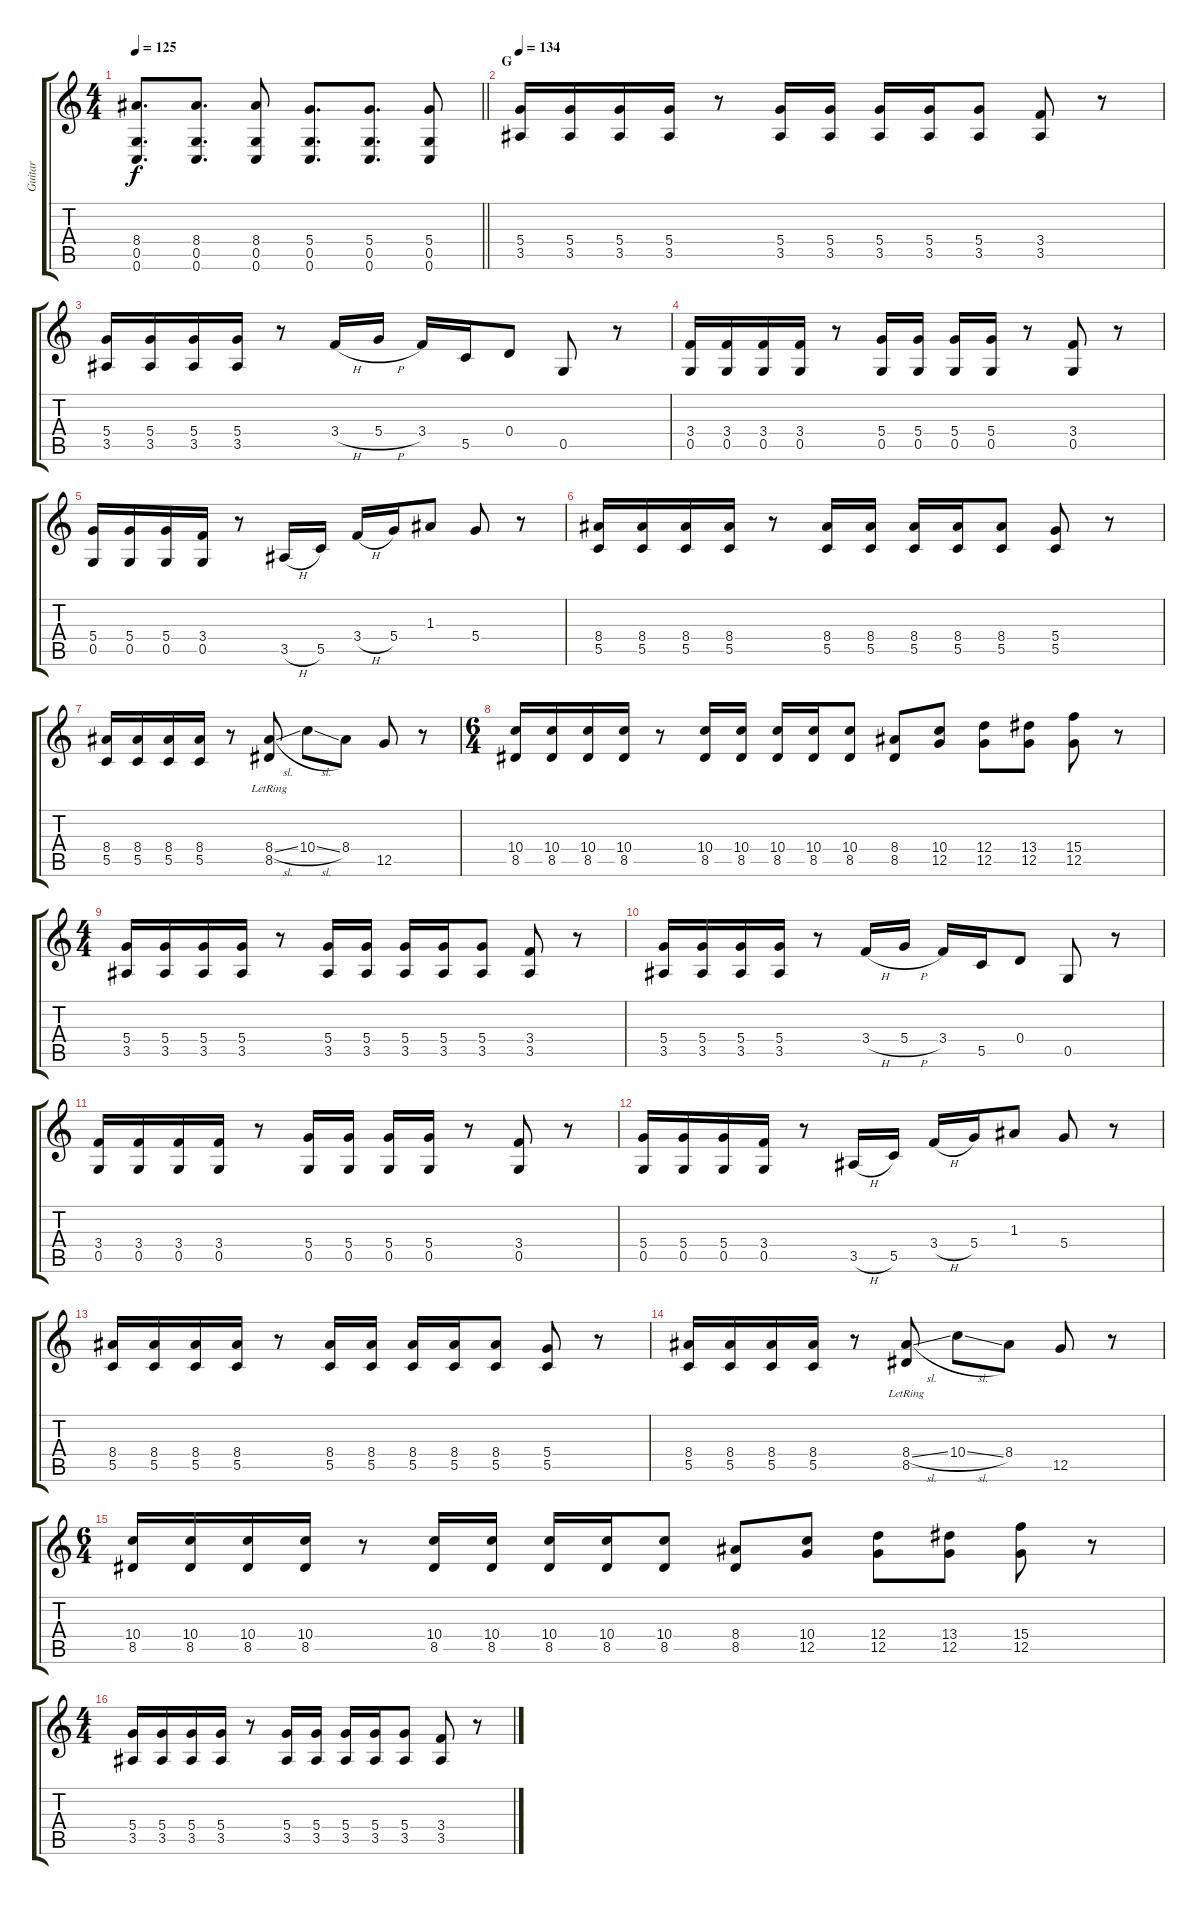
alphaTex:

\track ("Guitar" "Guitar") {instrument electricguitarmuted}
\staff {score tabs}
\tuning (G4 E4 A3 D3 G2 C2) {hide}
\ts (4 4)
\tempo 125
\clef g2
\barLineRight lightlight
\ks c
(8.4 0.5 0.6).8{d dy f} (8.4 0.5 0.6).8{d} (8.4 0.5 0.6).8 (5.4 0.5 0.6).8{d} (5.4 0.5 0.6).8{d} (5.4 0.5 0.6).8 |
\section ("" "G")
\tempo 134
(5.4 3.5).16 (5.4 3.5).16 (5.4 3.5).16 (5.4 3.5).16 r.8 (5.4 3.5).16 (5.4 3.5).16 (5.4 3.5).16 (5.4 3.5).16 (5.4 3.5).8 (3.4 3.5).8 r.8 |
(5.4 3.5).16 (5.4 3.5).16 (5.4 3.5).16 (5.4 3.5).16 r.8 3.4{h}.16 5.4{h}.16 3.4.16 5.5.16 0.4.8 0.5.8 r.8 |
(3.4 0.5).16 (3.4 0.5).16 (3.4 0.5).16 (3.4 0.5).16 r.8 (5.4 0.5).16 (5.4 0.5).16 (5.4 0.5).16 (5.4 0.5).16 r.8 (3.4 0.5).8 r.8 |
(5.4 0.5).16 (5.4 0.5).16 (5.4 0.5).16 (3.4 0.5).16 r.8 3.5{h}.16 5.5.16 3.4{h}.16 5.4.16 1.3.8 5.4.8 r.8 |
(8.4 5.5).16 (8.4 5.5).16 (8.4 5.5).16 (8.4 5.5).16 r.8 (8.4 5.5).16 (8.4 5.5).16 (8.4 5.5).16 (8.4 5.5).16 (8.4 5.5).8 (5.4 5.5).8 r.8 |
(8.4 5.5).16 (8.4 5.5).16 (8.4 5.5).16 (8.4 5.5).16 r.8 (8.4{sl} 8.5{lr}).8 10.4{sl}.8 8.4.8 12.5.8 r.8 |
\ts (6 4)
(10.4 8.5).16 (10.4 8.5).16 (10.4 8.5).16 (10.4 8.5).16 r.8 (10.4 8.5).16 (10.4 8.5).16 (10.4 8.5).16 (10.4 8.5).16 (10.4 8.5).8 (8.4 8.5).8 (10.4 12.5).8 (12.4 12.5).8 (13.4 12.5).8 (15.4 12.5).8 r.8 |
\ts (4 4)
(5.4 3.5).16{volume 10} (5.4 3.5).16 (5.4 3.5).16 (5.4 3.5).16 r.8 (5.4 3.5).16 (5.4 3.5).16 (5.4 3.5).16 (5.4 3.5).16 (5.4 3.5).8 (3.4 3.5).8 r.8 |
(5.4 3.5).16 (5.4 3.5).16 (5.4 3.5).16 (5.4 3.5).16 r.8 3.4{h}.16 5.4{h}.16 3.4.16 5.5.16 0.4.8 0.5.8 r.8 |
(3.4 0.5).16 (3.4 0.5).16 (3.4 0.5).16 (3.4 0.5).16 r.8 (5.4 0.5).16 (5.4 0.5).16 (5.4 0.5).16 (5.4 0.5).16 r.8 (3.4 0.5).8 r.8 |
(5.4 0.5).16 (5.4 0.5).16 (5.4 0.5).16 (3.4 0.5).16 r.8 3.5{h}.16 5.5.16 3.4{h}.16 5.4.16 1.3.8 5.4.8 r.8 |
(8.4 5.5).16 (8.4 5.5).16 (8.4 5.5).16 (8.4 5.5).16 r.8 (8.4 5.5).16 (8.4 5.5).16 (8.4 5.5).16 (8.4 5.5).16 (8.4 5.5).8 (5.4 5.5).8 r.8 |
(8.4 5.5).16 (8.4 5.5).16 (8.4 5.5).16 (8.4 5.5).16 r.8 (8.4{sl} 8.5{lr}).8 10.4{sl}.8 8.4.8 12.5.8 r.8 |
\ts (6 4)
(10.4 8.5).16 (10.4 8.5).16 (10.4 8.5).16 (10.4 8.5).16 r.8 (10.4 8.5).16 (10.4 8.5).16 (10.4 8.5).16 (10.4 8.5).16 (10.4 8.5).8 (8.4 8.5).8 (10.4 12.5).8 (12.4 12.5).8 (13.4 12.5).8 (15.4 12.5).8 r.8 |
\ts (4 4)
(5.4 3.5).16 (5.4 3.5).16 (5.4 3.5).16 (5.4 3.5).16 r.8 (5.4 3.5).16 (5.4 3.5).16 (5.4 3.5).16 (5.4 3.5).16 (5.4 3.5).8 (3.4 3.5).8 r.8
